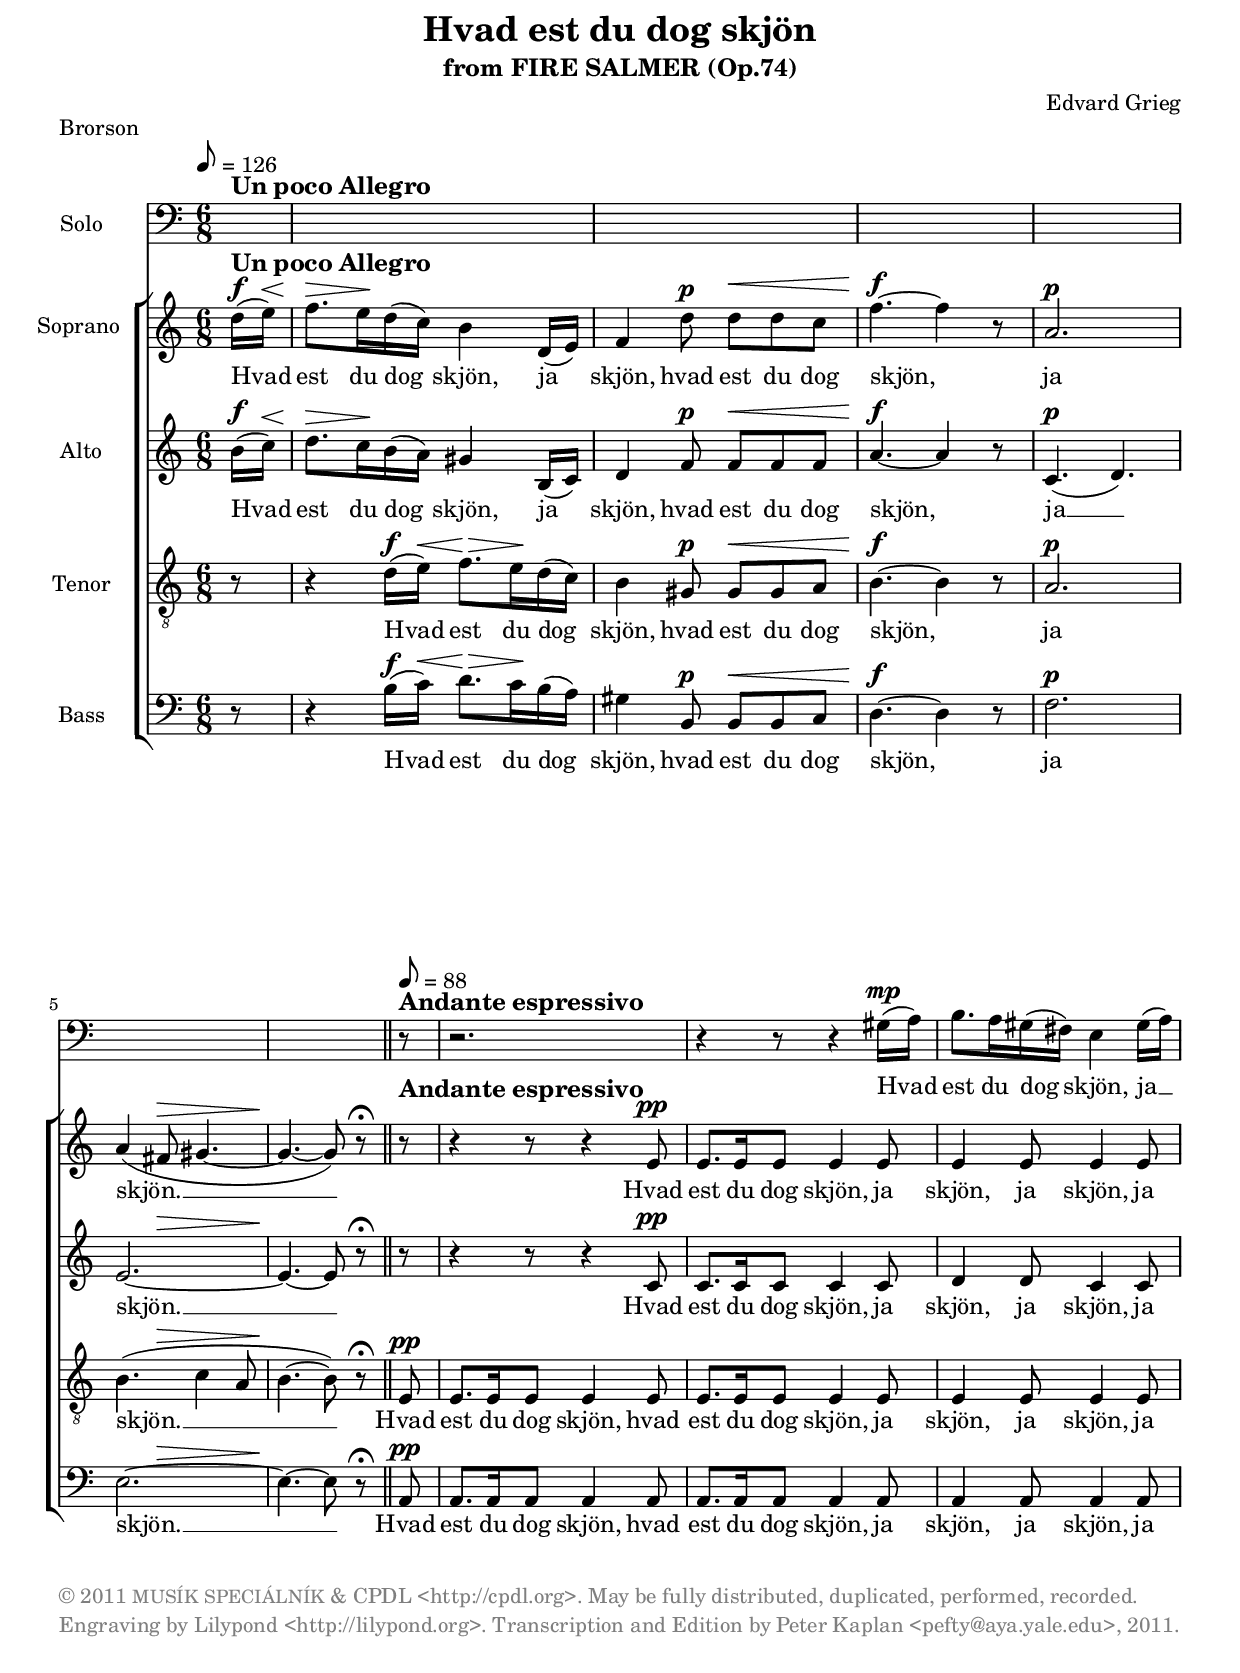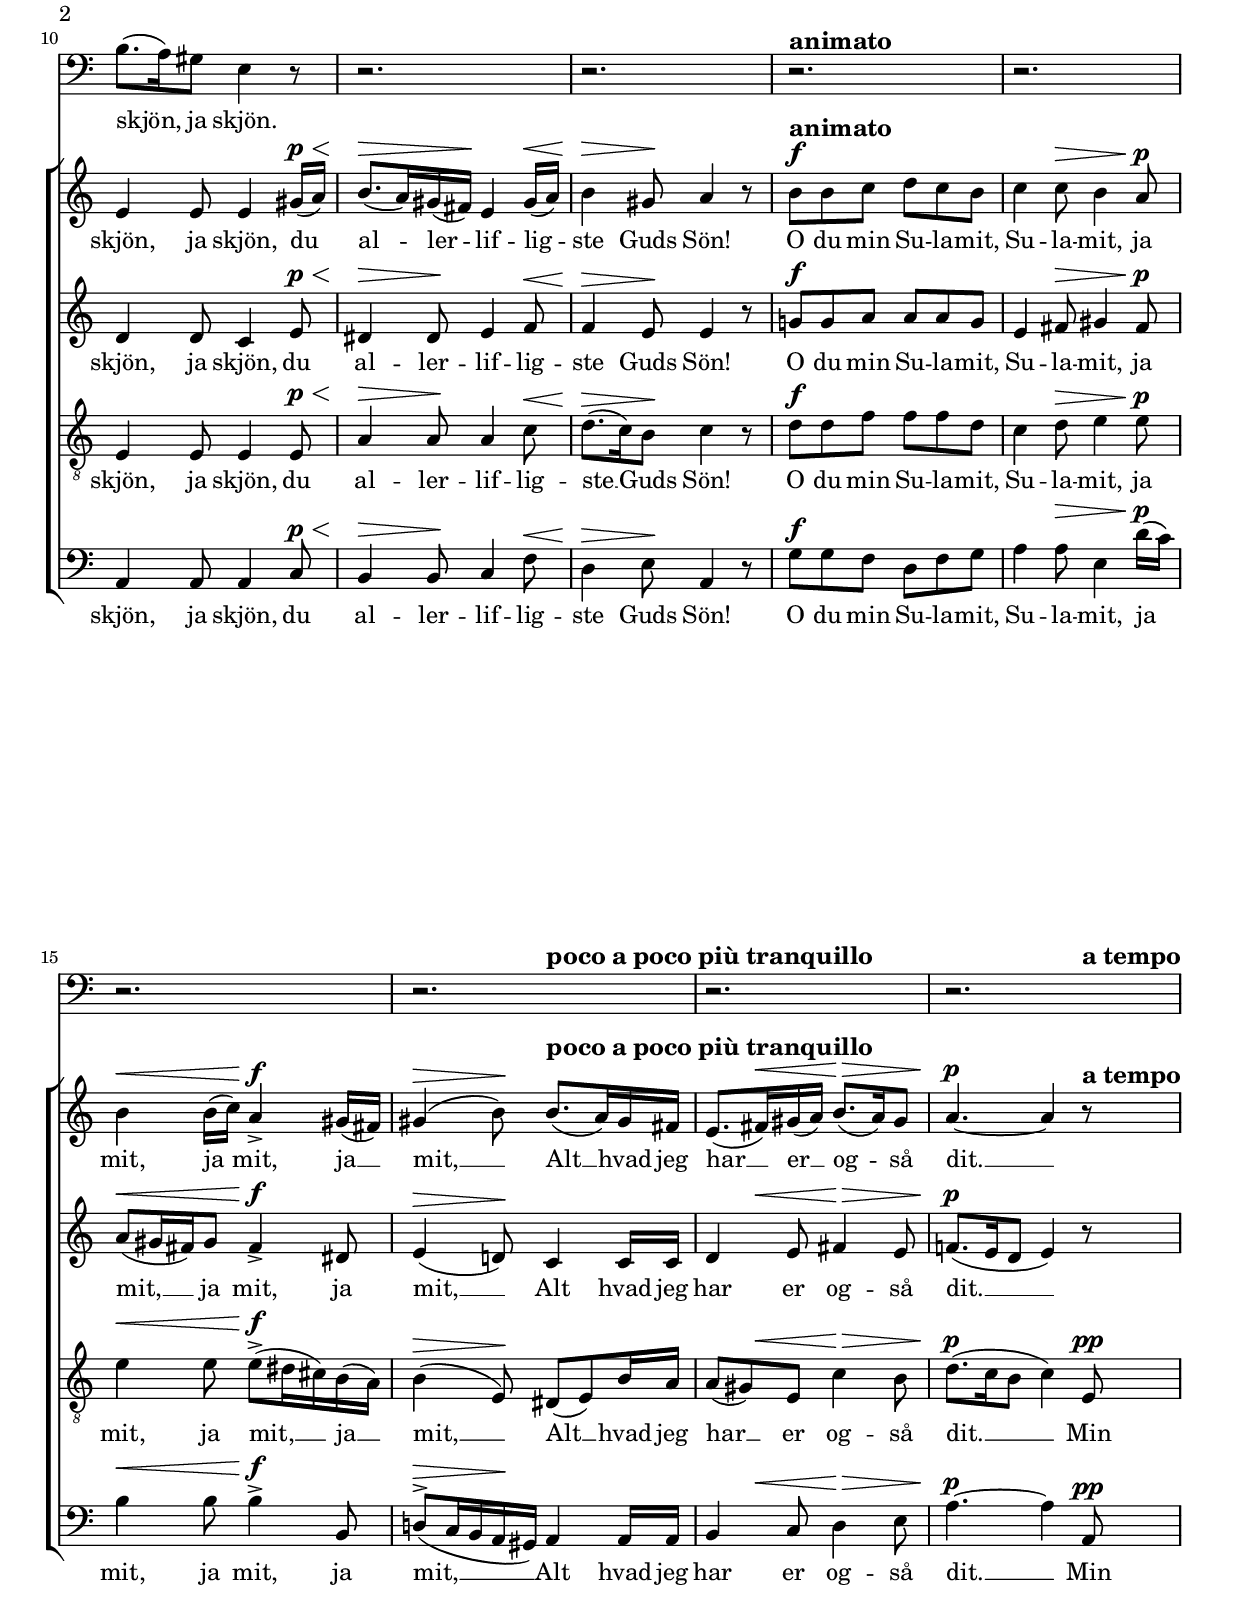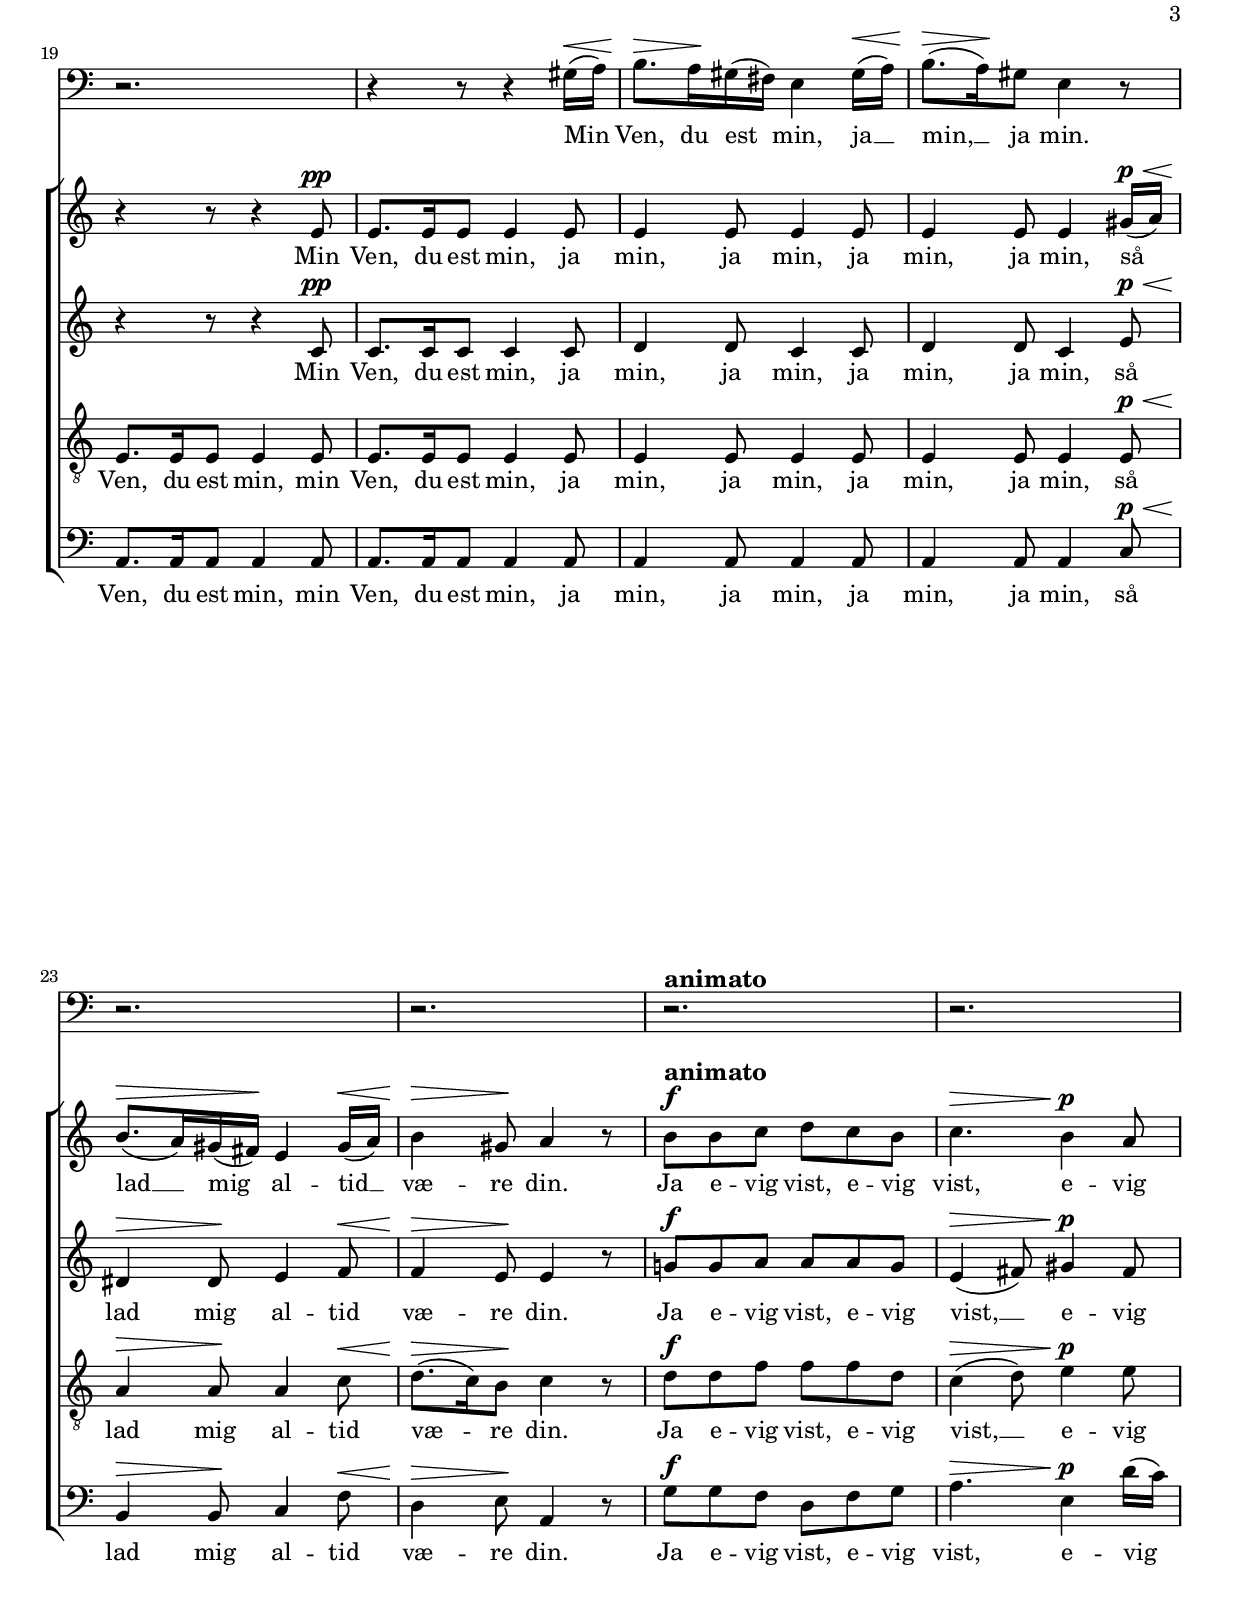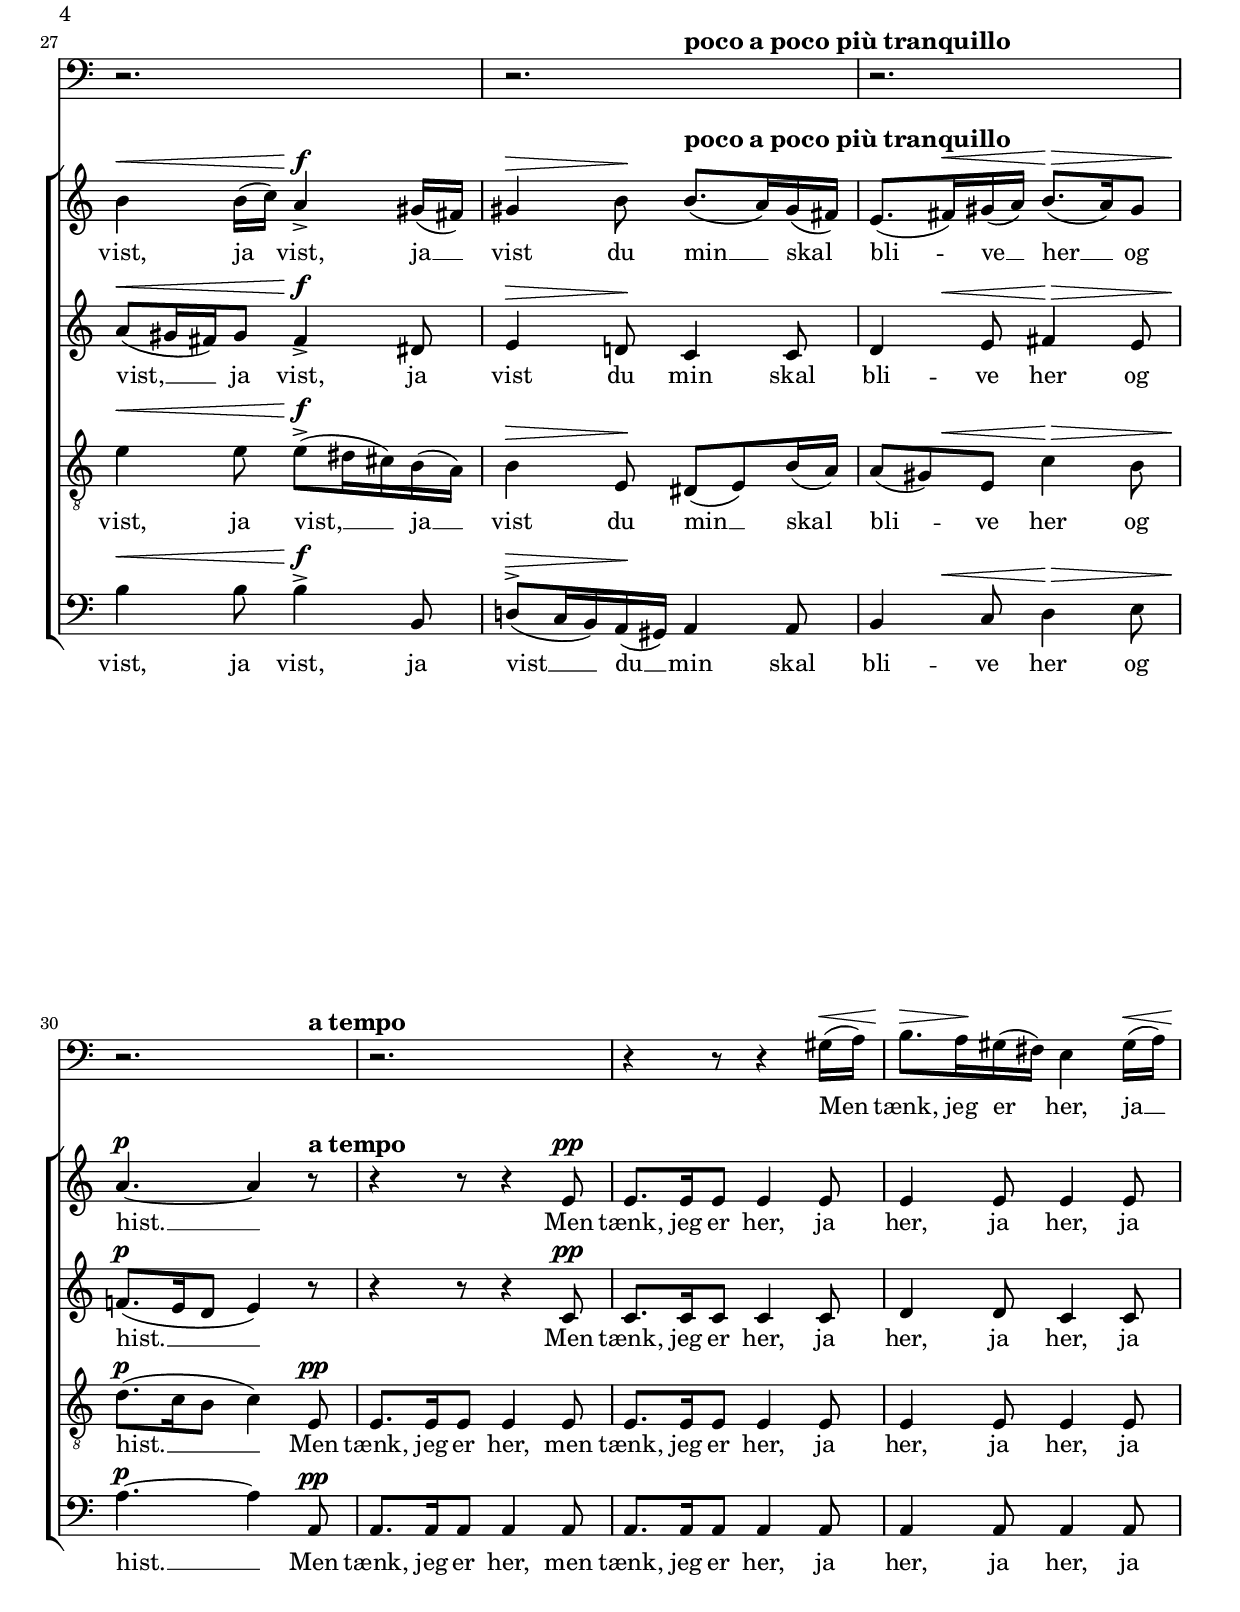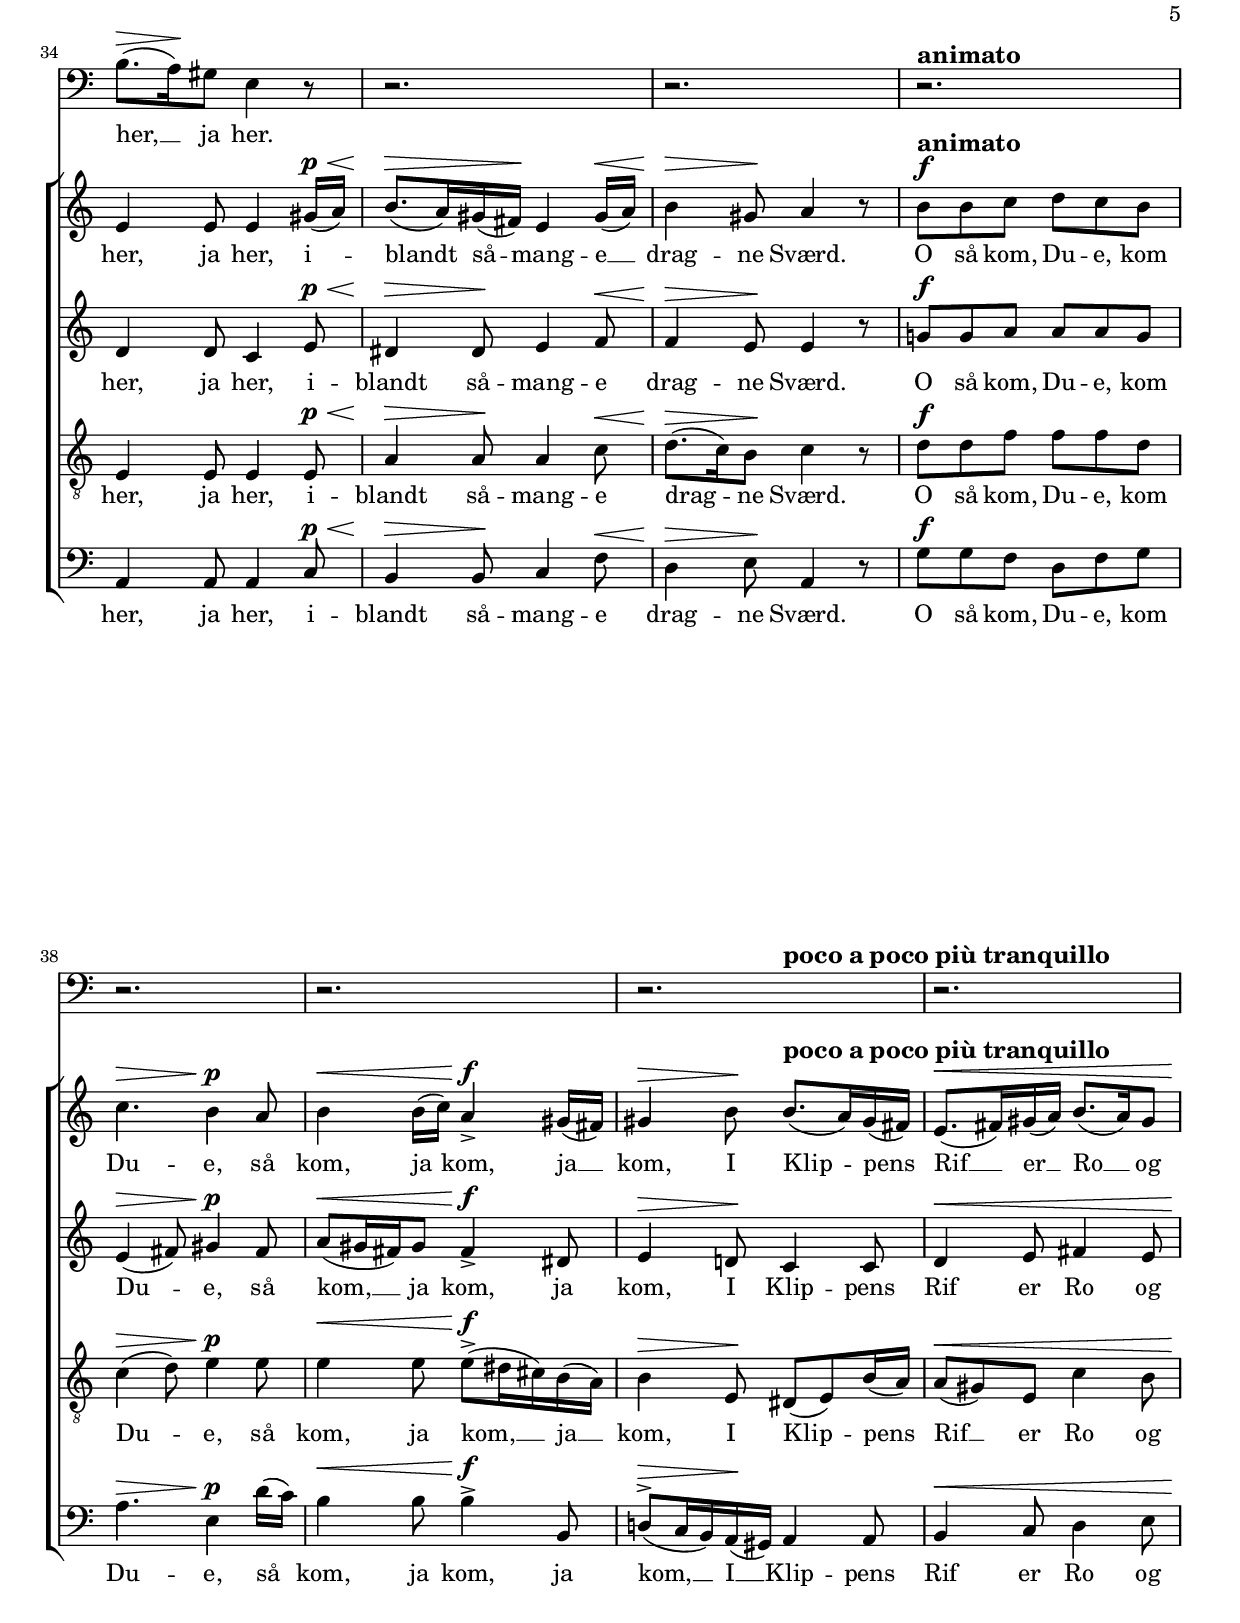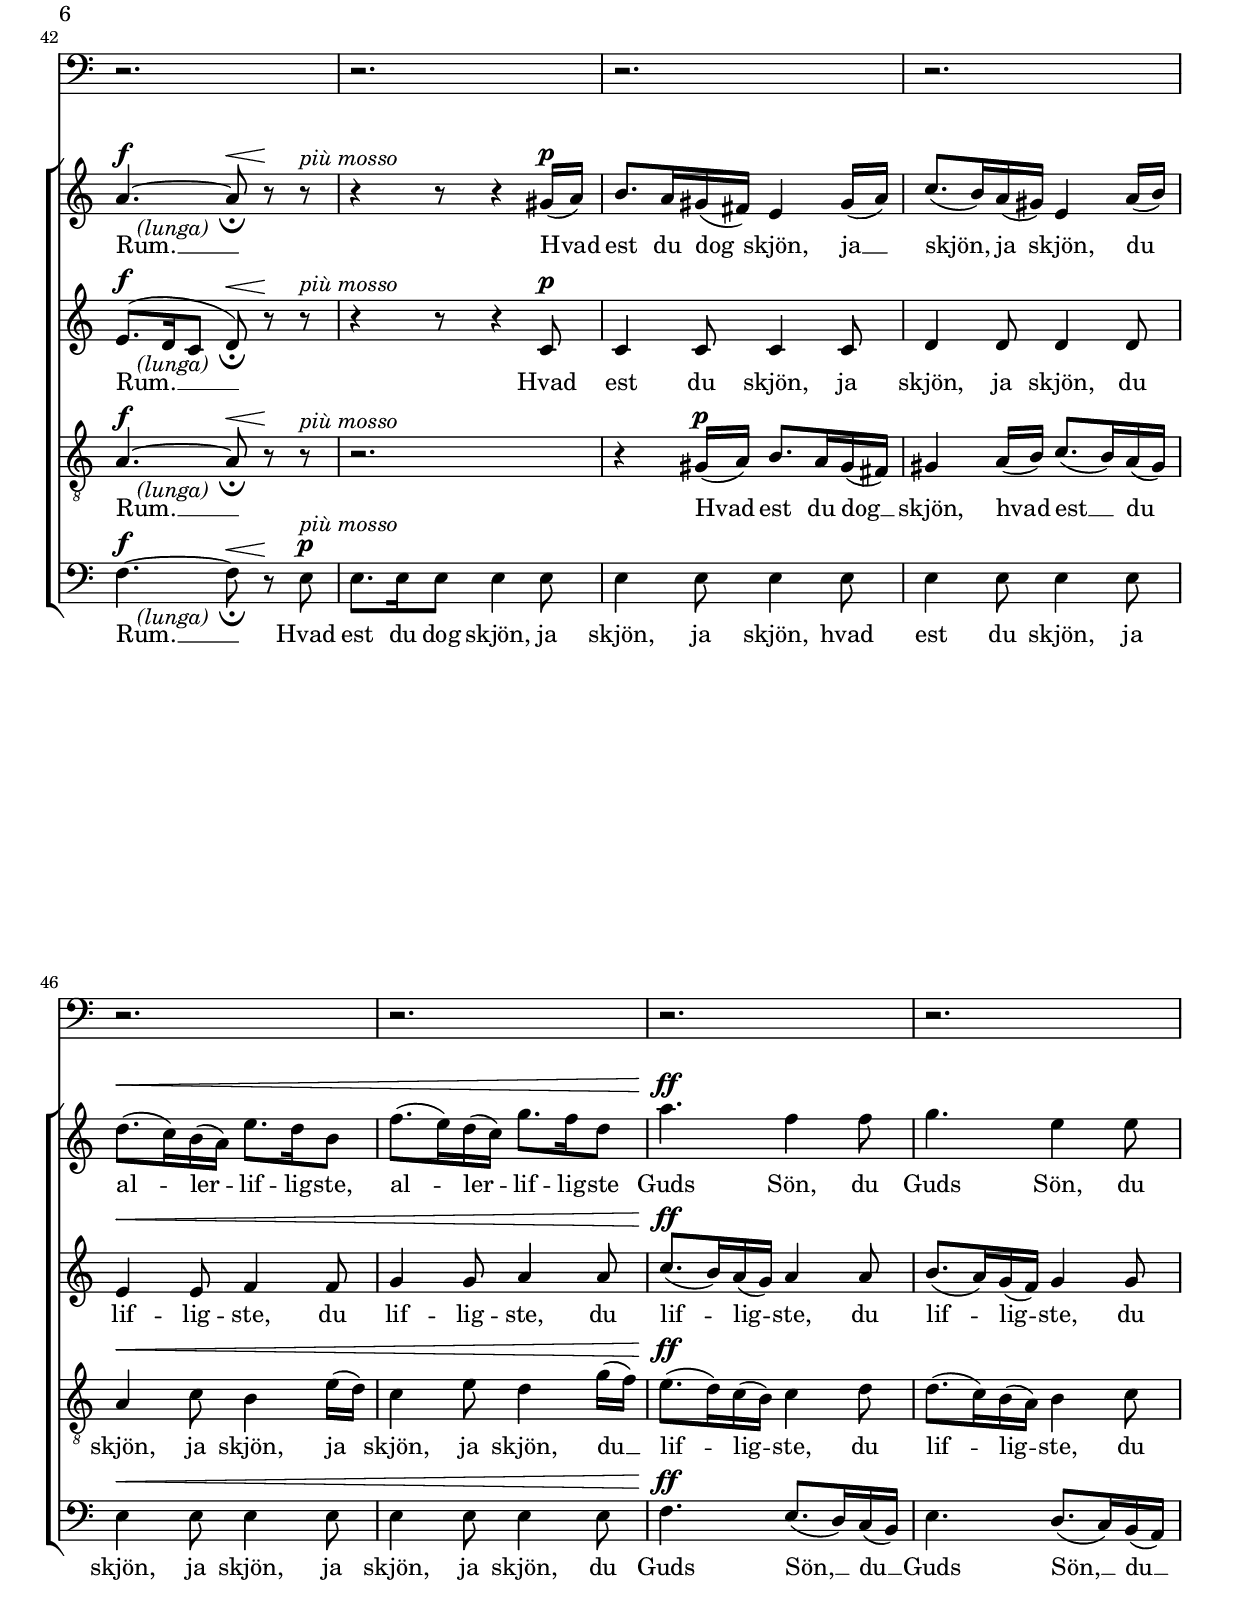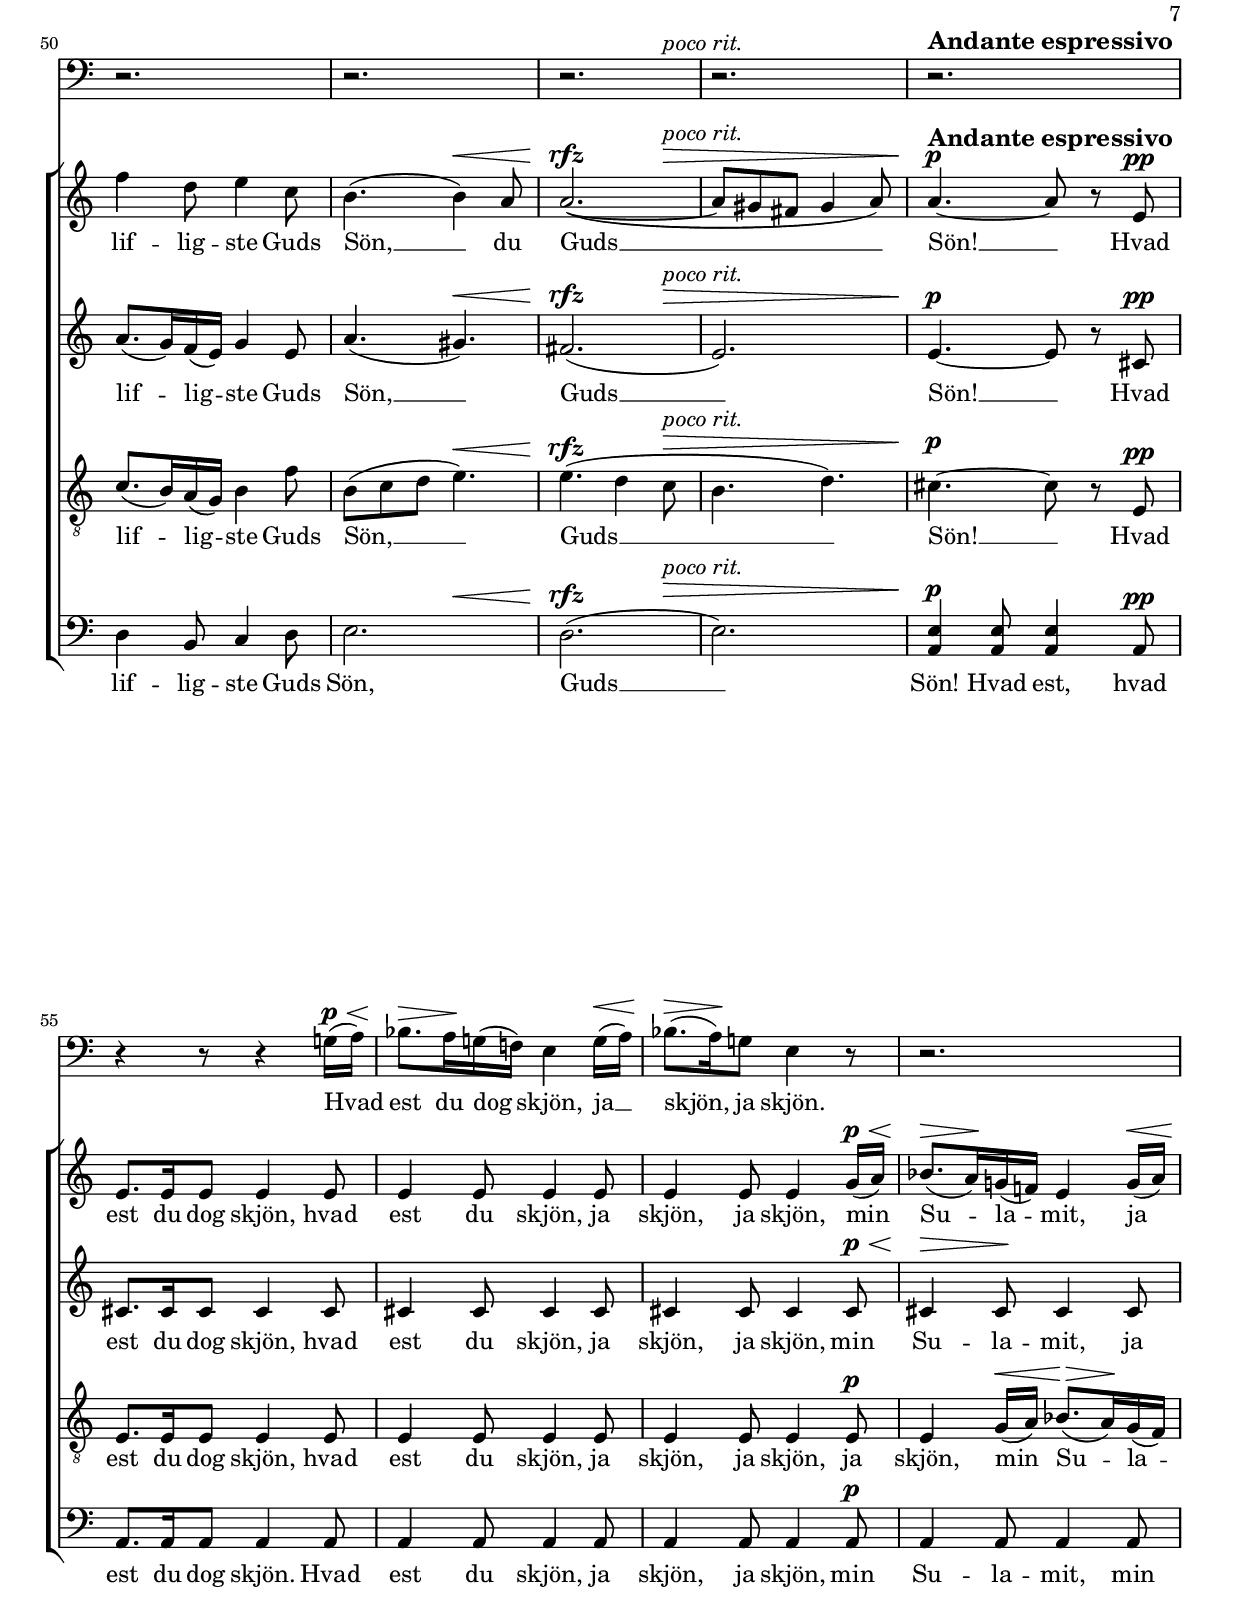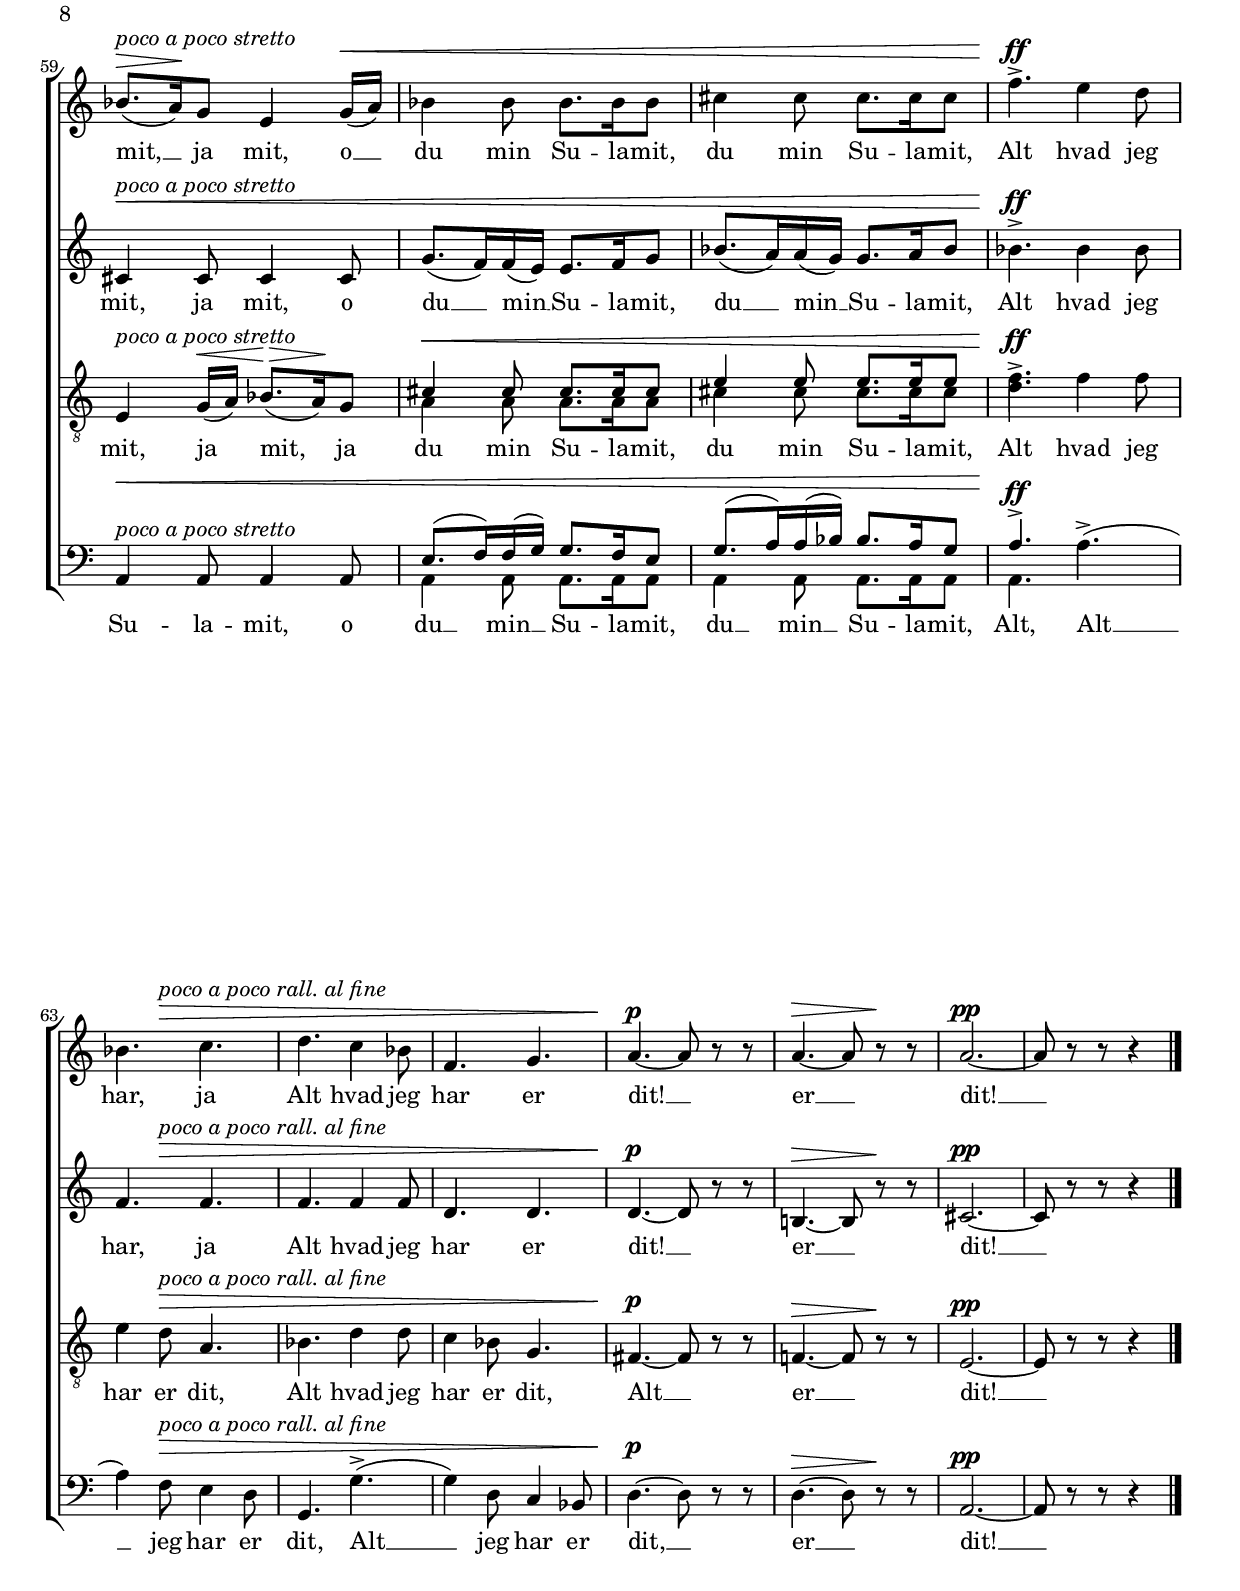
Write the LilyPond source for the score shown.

     \version "2.10.10"

  phrasingSlurDashed = {
    \override PhrasingSlur #'dash-period = #0.75
    \override PhrasingSlur #'dash-fraction = #0.4
  }

 


	
\paper {
 between-system-space = 4.0\cm
 between-system-padding = #11
 ragged-bottom=##f
% ragged-last-bottom=##f
  bottom-margin = 2.0\cm
  top-margin = 0.1\cm
  system-count = #16
  systemSeparatorMarkup = ""
  oddFooterMarkup = \markup \abs-fontsize #10 \with-color #grey {
		\on-the-fly #first-page { \column { 
              \line { }
              \line { }
	      \line {© 2011 \smaller MUSÍK \smaller SPECIÁLNÍK & CPDL <http://cpdl.org>. May be fully distributed, duplicated, performed, recorded.}
              \line {Engraving by Lilypond <http://lilypond.org>. Transcription and Edition by Peter Kaplan <pefty@aya.yale.edu>, 2011.}
                                               }
                                     }
				   }                             
}

Global = {
	\once \override Score.RehearsalMark #'minimum-Y-extent = #'( -2 . 0 )
	% prepare dynamic signs to take fewest space and move around easily:
	\override DynamicText #'Y-extent = #'( 0 . 0 )
}	

% set staff height to the exact amount in pt:
#(set-global-staff-size 19)

\header {
    title = "Hvad est du dog skjön"
    subtitle = "from FIRE SALMER (Op.74)"
    composer = "Edvard Grieg"
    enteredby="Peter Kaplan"
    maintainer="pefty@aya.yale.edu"
    piece="Brorson"
}

solomus = {   
\phrasingSlurDashed  
\tempo 8=126
\partial 8
s8^\markup {  \bold \large \line { Un poco Allegro } }
s2.
s2.
s2.
s2.
s2.
s4 s4 s8 
\tempo 8=88
         r^\markup {  \bold \large \line { Andante espressivo } }
r2.
r4 r8 r4 gis16^\mp( a)
b8. a16 gis16( fis) e4 gis16( a)
b8.( a16) gis8 e4 r8 
r2.
r2.
% animato
r2.^\markup {  \bold \large animato }
r2.
r2.
<<{r2.}{s4. s4.^\markup {  \bold \large \line { poco a poco più tranquillo } } }>>
r2.
<<{r2.}{s2 s8 s8^\markup {  \bold \large \line { a tempo } } }>>
 % verse 2 
 r2.
 r4 r8 r4 gis16^\<( a)
 b8.^\> a16\! gis16( fis) e4 gis16^\<( a)
 b8.^\>( a16\!) gis8 e4 r8 
 r2.
 r2.
 % animato
r2.^\markup {  \bold \large animato }
r2.
r2.
<<{r2.}{s4. s4.^\markup {  \bold \large \line { poco a poco più tranquillo } } }>>
r2.
<<{r2.}{s2 s8 s8^\markup {  \bold \large \line { a tempo } } }>>
 % verse 3
 r2.
 r4 r8 r4 gis16^\<( a)
 b8.^\> a16\! gis16( fis) e4 gis16^\<( a)
 b8.^\>( a16\!) gis8 e4 r8 
 r2.
 r2. 
 % animato
r2.^\markup {  \bold \large animato }
r2.
r2.
<<{r2.}{s4. s4.^\markup {  \bold \large \line { poco a poco più tranquillo } } }>>
r2.
r2.
 % coda
r2.
r2.
r2.
r2.
r2.
r2.
r2.
r2.
r2.
<<{r2.}{s2 s8 s^\markup { \italic \line { poco rit. } } }>> 
r2.
r2.^\markup {  \bold \large \line { Andante espressivo } }
 r4 r8 r4 g!16^\p^\<( a)
 bes8.^\> a16\! g!( f!) e4 g16^\<( a)
 bes8.^\>( a16\!) g!8 e4 r8
r2.
 %{
r2.
r2.
r2.
r2.
r2.
r2.
r2.
r2.
r2.
r2.
r4 r8 r4
%}
}




sopmus = {   
\phrasingSlurDashed      
\tempo 8=126
\partial 8
 d''16^\f^\markup {  \bold \large \line { Un poco Allegro } }( e''^\<)
 f''8.\decr e''16\! d''( c'') b'4 d'16( e')
 f'4 d''8^\p d''^\< d'' c'' f''4.^\f~f''4 r8
 a'2.^\p
 a'4( fis'8^\decr gis'4.~
 gis'4.\!~gis'8) r\fermata \bar "||" 
\tempo 8=88
                                     r^\markup {  \bold \large \line { Andante espressivo } }
 r4 r8 r4 e'8^\pp
 e'8. e'16 e'8 e'4 e'8
 e'4 e'8 e'4 e'8
 e'4 e'8 e'4 gis'16^\p^\<( a')
 b'8.^\decr( a'16) gis'( fis'\!) e'4 gis'16^\<( a')
 b'4^\decr gis'8\! a'4 r8
 % animato
 b'8^\f^\markup {  \bold \large animato } b' c'' d'' c'' b'
 c''4 c''8^\decr b'4 a'8^\p
 b'4^\< b'16( c'') a'4^\f_> gis'16( fis')
 gis'4^\decr( b'8\!) b'8.^\markup {  \bold \large \line { poco a poco più tranquillo } }( a'16) gis' fis'
 e'8.( fis'16^\<) gis'( a') b'8.^\decr( a'16) gis'8
 a'4.^\p~a'4 r8^\markup {  \bold \large \line { a tempo } }  
 % verse 2 
 r4 r8 r4 e'8^\pp
 e'8. e'16 e'8 e'4 e'8
 e'4 e'8 e'4 e'8
 e'4 e'8 e'4 gis'16^\p^\<( a')
 b'8.^\decr( a'16) gis'( fis'\!) e'4 gis'16^\<( a')
 b'4^\decr gis'8\! a'4 r8
 % animato
 b'8^\f^\markup {  \bold \large animato } b' c'' d'' c'' b'
 c''4.^\decr b'4 ^\p a'8
 b'4^\< b'16( c'') a'4^\f_> gis'16( fis')
 gis'4^\decr b'8\! b'8.^\markup {  \bold \large \line { poco a poco più tranquillo } }( a'16) gis'( fis')
 e'8.( fis'16^\<) gis'( a') b'8.^\decr( a'16) gis'8
 a'4.^\p~a'4 r8^\markup {  \bold \large \line { a tempo } } 
 % verse 3
 r4 r8 r4 e'8^\pp
 e'8. e'16 e'8 e'4 e'8
 e'4 e'8 e'4 e'8
 e'4 e'8 e'4 gis'16^\p^\<( a')
 b'8.^\decr( a'16) gis'( fis'\!) e'4 gis'16^\<( a')
 b'4^\decr gis'8\! a'4 r8
 % animato
 b'8^\f^\markup {  \bold \large animato } b' c'' d'' c'' b'
 c''4.^\decr b'4 ^\p a'8
 b'4^\< b'16( c'') a'4^\f_> gis'16( fis')
 gis'4^\decr b'8\! b'8.^\markup {  \bold \large \line { poco a poco più tranquillo } }( a'16) gis'( fis')
 e'8.^\<( fis'16) gis'( a') b'8.( a'16) gis'8
 a'4.^\f^~a'8^\<_\markup{ \hspace#-9 \italic (lunga)}_\fermata r\! r^\markup { \italic \line { più mosso } } 
 
 
 % coda
 r4 r8 r4 gis'16^\p( a')
 b'8. a'16 gis'16( fis') e'4 gis'16( a')
 c''8.( b'16) a'16( gis') e'4 a'16( b')
 d''8.^\<( c''16) b'16( a') e''8. d''16 b'8
 f''8.( e''16) d''16( c'') g''8. f''16 d''8
 a''4.^\ff f''4 f''8
 g''4. e''4 e''8
 f''4 d''8 e''4 c''8
 b'4.( b'4^\<) a'8
 <<{s2 s8 s^\decr^\markup { \italic \line { poco rit. } } s2. } {a'2.^\rfz(~ 
     a'8 gis' fis' gis'4 a'8)}>>
 a'4.^\p^\markup {  \bold \large \line { Andante espressivo } }~a'8 r  e'^\pp
 e'8. e'16 e'8 e'4 e'8
 e'4 e'8 e'4 e'8
 e'4 e'8 e'4 g'16^\p^\<( a')
 bes'8.^\>( a'16\!) g'!( f'!) e'4 g'16^\<( a')
 bes'8.^\markup {  \italic \line { poco a poco stretto } }^\>( a'16\!) g'8 e'4 g'16^\<( a')
 bes'4 bes'8 bes'8. bes'16 bes'8
 cis''4 cis''8 cis''8. cis''16 cis''8
 f''4.^\ff^> e''4 d''8
 <<{bes'4.}{s4 s8^\>^\markup {  \italic \line { poco a poco rall. al fine } }}>> c''4.
 d''4. c''4 bes'8 
 f'4. g'
 a'4.^\p~a'8 r r 
 a'4.^\>~a'8 r\! r
 a'2.^\pp~
 a'8 r r r4
 \bar "|."
}

altmus = {   
\phrasingSlurDashed      
\partial 8
 b'16^\f( c''^\<)
 d''8.\decr c''16\! b'( a') gis'4 b16( c')
 d'4 f'8^\p f'^\< f' f' a'4.^\f~a'4 r8
 c'4.^\p( d')
 <<{e'2.~}{s4 s2^\decr}>>
 e'4.\!~e'8) r\fermata \bar "||" r
 r4 r8 r4 c'8^\pp
 c'8. c'16 c'8 c'4 c'8
 d'4 d'8 c'4 c'8
 d'4 d'8 c'4 e'8^\p^\<
 dis'4^\decr dis'8\! e'4 f'8^\<
 f'4^\decr e'8\! e'4 r8
 % animato
 g'!8^\f g' a' a' a' g'
 e'4 fis'8^\decr gis'4 fis'8^\p
 a'8^\<(gis'16 fis') gis'8 fis'4^\f_> dis'8
 e'4^\decr( d'!8\!) c'4 c'16 c'
 <<{d'4}{s8. s16^\<}>> e'8 fis'4^\decr e'8
 f'!8.^\p( e'16 d'8 e'4) r8 
 % verse 2
  r4 r8 r4 c'8^\pp
 c'8. c'16 c'8 c'4 c'8
 d'4 d'8 c'4 c'8
 d'4 d'8 c'4 e'8^\p^\<
 dis'4^\decr dis'8\! e'4 f'8^\<
 f'4^\decr e'8\! e'4 r8
 % animato
 g'!8^\f g' a' a' a' g'
 e'4^\decr( fis'8) gis'4^\p fis'8
 a'8^\<(gis'16 fis') gis'8 fis'4^\f_> dis'8
 e'4^\decr d'!8\! c'4 c'8
 <<{d'4}{s8. s16^\<}>> e'8 fis'4^\decr e'8
 f'!8.^\p( e'16 d'8 e'4) r8 
 % verse 3
  r4 r8 r4 c'8^\pp
 c'8. c'16 c'8 c'4 c'8
 d'4 d'8 c'4 c'8
 d'4 d'8 c'4 e'8^\p^\<
 dis'4^\decr dis'8\! e'4 f'8^\<
 f'4^\decr e'8\! e'4 r8
 % animato
 g'!8^\f g' a' a' a' g'
 e'4^\decr( fis'8) gis'4^\p fis'8
 a'8^\<(gis'16 fis') gis'8 fis'4^\f_> dis'8
 e'4^\decr d'!8\! c'4 c'8
 d'4^\< e'8 fis'4 e'8
 e'8.^\f^( d'16 c'8 d'8^\<_\markup{ \hspace#-9 \italic (lunga)}_\fermata) r\! r^\markup { \italic \line { più mosso } } 
 % coda
 r4 r8 r4 c'8^\p
 c'4 c'8 c'4 c'8
 d'4 d'8 d'4 d'8
 e'4^\< e'8 f'4 f'8
 g'4 g'8 a'4 a'8
 c''8.^\ff( b'16) a'( g') a'4 a'8
 b'8.( a'16) g'( f') g'4 g'8
 a'8.( g'16) f'( e') g'4 e'8
 a'4.( gis'^\<)
 <<{s2 s8 s^\decr^\markup { \italic \line { poco rit. } } }{fis'2.^\rfz( 
     e'2.)}>>
 e'4.^\p~e'8 r  cis'8^\pp
 cis'8. cis'16 cis'8 cis'4 cis'8
 cis'4 cis'8 cis'4 cis'8
 cis'4 cis'8 cis'4 cis'8^\p^\<
 cis'4^\> cis'8\! cis'4 cis'8
 cis'4^\markup {  \italic \line { poco a poco stretto } }^\< cis'8 cis'4 cis'8
 g'8.( f'16) f'( e') e'8. f'16 g'8
 bes'8.( a'16) a'( g') g'8. a'16 bes'8
 bes'4.^\ff^> bes'4 bes'8
 <<{f'4.}{s4 s8^\>^\markup {  \italic \line { poco a poco rall. al fine } }}>> f'4.
 f'4. f'4 f'8
 d'4. d'
 d'4.^\p~d'8 r r 
 b!4.^\>~b8 r\! r
 cis'2.^\pp~
 cis'8 r r r4
 \bar "|."

}


tenmus = 
{

\partial 8
 r8
 r4 d'16^\f( e'^\<)  f'8.^\decr e'16\! d'( c') 
 b4 gis8^\p gis^\< gis a b4.^\f~b4 r8
 a2.^\p
 <<{b4.^(}{s4 s8^\decr}>> c'4 a8
 b4.\!~b8) r\fermata \bar "||" e8^\pp
 e8. e16 e8 e4 e8
 e8. e16 e8 e4 e8
 e4 e8 e4 e8
 e4 e8 e4 e8^\p^\<
 a4^\decr a8\! a4 c'8^\<
 d'8.^\decr( c'16) b8\! c'4 r8
% animato
 d'8^\f d' f' f' f' d'
 c'4 d'8^\decr e'4 e'8^\p
 e'4^\< e'8 e'8^\f^>(dis'16 cis') b( a)
 b4^\decr( e8\!) dis( e) b16 a
 <<{a8( gis)}{s8. s16^\<}>> e8 c'4^\decr b8
 d'8.^\p( c'16 b8 c'4) e8^\pp 
 % verse 2
 e8. e16 e8 e4 e8
 e8. e16 e8 e4 e8
 e4 e8 e4 e8
 e4 e8 e4 e8^\p^\<
 a4^\decr a8\! a4 c'8^\<
 d'8.^\decr( c'16) b8\! c'4 r8
% animato
 d'8^\f d' f' f' f' d'
 c'4^\decr( d'8) e'4^\p e'8
 e'4^\< e'8 e'8^\f^>(dis'16 cis') b( a)
 b4^\decr e8\! dis( e) b16( a)
 <<{a8( gis)}{s8. s16^\<}>> e8 c'4^\decr b8
 d'8.^\p( c'16 b8 c'4) e8^\pp 
 % verse 3
 e8. e16 e8 e4 e8
 e8. e16 e8 e4 e8
 e4 e8 e4 e8
 e4 e8 e4 e8^\p^\<
 a4^\decr a8\! a4 c'8^\<
 d'8.^\decr( c'16) b8\! c'4 r8
% animato
 d'8^\f d' f' f' f' d'
 c'4^\decr( d'8) e'4^\p e'8
 e'4^\< e'8 e'8^\f^>(dis'16 cis') b( a)
 b4^\decr e8\! dis( e) b16( a)
 <<{a8^\<( gis)}{s8. s16}>> e8 c'4 b8
 a4.^\f^~a8^\<_\markup{ \hspace#-9 \italic (lunga)}_\fermata r\! r^\markup { \italic \line { più mosso } } 
 r2.
 r4 gis16^\p( a) b8. a16 gis( fis)
 gis4 a16( b) c'8.( b16) a( gis)
 a4^\< c'8 b4 e'16( d')
 c'4 e'8 d'4 g'16( f')
 e'8.^\ff( d'16) c'( b) c'4 d'8
 d'8.( c'16) b( a) b4 c'8
 c'8.( b16) a( g) b4 f'8
 b8( c' d' e'4.^\<)
 e'4.^\rfz( d'4 c'8^\decr^\markup { \italic \line { poco rit. } } 
 b4. d')
 cis'4.^\p~cis'8 r  e8^\pp
 e8. e16 e8 e4 e8
 e4 e8 e4 e8
 e4 e8 e4 e8^\p
 e4 g16^\<( a) bes8.^\>( a16\!) g( f)
 e4^\markup {  \italic \line { poco a poco stretto } } g16^\<( a) bes8.^\>( a16\!) g8
<< 
\new Voice = "tup" 
 { 
\voiceOne
\stemDown
a4 a8 a8. a16 a8
cis'4 cis'8 cis'8. cis'16 cis'8
d'4.
      }
 { 
\voiceTwo
\stemUp
cis'4^\< cis'8 cis'8. cis'16 cis'8
e'4 e'8 e'8. e'16 e'8
\stemNeutral 
f'4.^\ff^>
} >>
\oneVoice 
\stemNeutral 
 
                       f'4 f'8
 e'4 d'8^\>^\markup {  \italic \line { poco a poco rall. al fine } } a4.
 bes4. d'4 d'8
 c'4 bes8 g4.
 fis4.^\p~fis8 r r 
 f!4.^\decr~f8 r\! r
 e2.^\pp~
 e8 r r r4
 \bar "|."

}

basmus = {
\partial 8
 r8
 r4 b16^\f( c'^\<)  d'8.^\decr c'16\! b( a) 
 gis4 b,8^\p b,^\< b, c 
 d4.^\f~d4 r8
 f2.^\p
 <<{e2.^~}{s4 s2^\decr}>>
 e4.\!~e8) r\fermata \bar "||" a,8^\pp
 a,8. a,16 a,8 a,4 a,8
 a,8. a,16 a,8 a,4 a,8
 a,4 a,8 a,4 a,8
 a,4 a,8 a,4 c8^\p^\<
 b,4^\decr b,8\! c4 f8^\<
 d4^\decr e8\! a,4 r8
 % animato
 g8^\f g f d f g
 a4 a8^\decr e4 d'16^\p( c')
 b4^\< b8 b4^\f^> b,8
 d!8^>^\decr( c16 b, a,\! gis,) a,4 a,16 a,
 <<{b,4 c8}{s8. s16^\<}>> d4^\decr e8
 a4.^\p~a4) a,8^\pp 
 % verse 2
 a,8. a,16 a,8 a,4 a,8
 a,8. a,16 a,8 a,4 a,8
 a,4 a,8 a,4 a,8
 a,4 a,8 a,4 c8^\p^\<
 b,4^\decr b,8\! c4 f8^\<
 d4^\decr e8\! a,4 r8
 % animato
 g8^\f g f d f g
 a4.^\decr e4^\p d'16( c')
 b4^\< b8 b4^\f^> b,8
 d!8^>^\decr( c16 b,) a,\!( gis,) a,4 a,8
 <<{b,4 c8}{s8. s16^\<}>> d4^\decr e8
 a4.^\p~a4) a,8^\pp 
 % verse 3
 a,8. a,16 a,8 a,4 a,8
 a,8. a,16 a,8 a,4 a,8
 a,4 a,8 a,4 a,8
 a,4 a,8 a,4 c8^\p^\<
 b,4^\decr b,8\! c4 f8^\<
 d4^\decr e8\! a,4 r8
 % animato
 g8^\f g f d f g
 a4.^\decr e4^\p d'16( c')
 b4^\< b8 b4^\f^> b,8
 d!8^>^\decr( c16 b,) a,\!( gis,) a,4 a,8
 b,4^\< c8 d4 e8
 f4.^\f~f8^\<_\markup{ \hspace#-9 \italic (lunga)}_\fermata r\! e^\p^\markup { \italic \line { più mosso } } 
 e8. e16 e8 e4 e8
 e4 e8 e4 e8
 e4 e8 e4 e8
 e4^\< e8 e4 e8
 e4 e8 e4 e8
 f4.^\ff e8.( d16) c( b,)
 e4. d8.( c16) b,( a,)
 d4 b,8 c4 d8 
 <<{e2.}{s4. s4.^\<}>>
 <<{s2 s8 s^\decr^\markup { \italic \line { poco rit. } } }{d2.^\rfz(
     e2.)}>>
 <<{a,4 a,8 a,4}{e4^\p e8 e4}>> a,8^\pp
 a,8. a,16 a,8 a,4 a,8
 a,4 a,8 a,4 a,8
 a,4 a,8 a,4 a,8^\p
 a,4 a,8 a,4 a,8
 a,4^\markup {  \italic \line { poco a poco stretto } }^\< a,8 a,4 a,8
 <<
\stemUp
\new Voice = "sup" 
 { 
\voiceOne
\stemUp
e8.( f16) f( g) g8. f16 e8
g8.( a16) a( bes) bes8. a16 g8
a4.^\ff^>       }
\stemDown
 { 
\voiceTwo
\stemDown 
a,4 a,8 a,8. a,16 a,8
a,4 a,8 a,8. a,16 a,8
a,4.\!         } >>
\oneVoice 
\stemNeutral 
              a4.^>(
 a4) f8^\decr^\markup {  \italic \line { poco a poco rall. al fine } } e4 d8
 g,4. g^>(
 g4) d8 c4 bes,8
 d4.^\p~d8 r r
 d4.^\decr~d8 r\! r
 a,2.^\pp~
 a,8 r r r4
 \bar "|." 
 \pageBreak
}



     \score { 
         <<
	   
	         \new Staff = solobar <<
               {  
         \clef bass 
        \key c \major 
        \set Staff.midiInstrument = "synth voice"
        \set Staff.vocalName = "Solo  "
        \new Voice = "sol" { << \solomus >> }

}

>>


\new Lyrics \with { \override VerticalAxisGroup #'minimum-Y-extent = #'(-5 . 0)}
\lyricsto "sol"
        { 
 Hvad 
 est du dog skjön, ja __ 
 skjön,  ja  skjön.
 
    Min 
 Ven, du est min, ja __
 min, __ ja min.
 
   Men
 tænk, jeg er her, ja __
 her, __ ja her.
 
 Hvad 
 est du dog skjön, ja __ 
 skjön, ja skjön.
 
}
	   
	   
        \new ChoirStaff 
         <<
        \new Staff = soprano <<
               {  
        \clef treble
        \key c \major 
        \set Staff.midiInstrument = "synth voice"
	\set Staff.vocalName = "Soprano  "
         \time 6/8 
        \new Voice = "sop" { << \sopmus >> }
}

>>


\new Lyrics \with { \override VerticalAxisGroup #'minimum-Y-extent = #'(-5 . 0)}
\lyricsto "sop"
        {
 Hvad 
 est du dog skjön, ja 
 skjön, hvad est du dog 
 skjön,
 ja
 skjön. __
   Hvad 
 est du dog skjön, ja 
 skjön, ja skjön, ja 
 skjön, ja skjön, du
 al -- ler -- lif -- lig -- 
 ste Guds Sön!
 
 O du min Su -- la -- mit, 
 Su -- la -- mit, ja
 mit, ja mit, ja __ 
 mit, __ Alt __ hvad jeg
 har __ er __ og -- så
 dit. __

   Min 
 Ven, du est min, ja
 min, ja min, ja
 min, ja min, så
 lad __ mig al -- tid __
 væ -- re din.
 Ja e -- vig vist, e -- vig
 vist, e -- vig
 vist, ja vist, ja __
 vist du min __ skal 
 bli -- ve __ her __ og
 hist. __
 
   Men
 tænk, jeg er her, ja
 her, ja her, ja
 her, ja her, i --
 blandt så -- mang -- e __
 drag -- ne Sværd.
 O så kom, Du -- e, kom
 Du -- e, så 
 kom, ja kom, ja __
 kom, I Klip -- pens 
 Rif __ er __ Ro __ og 
 Rum. __

   Hvad 
 est du dog skjön, ja __
 skjön, ja skjön, du
 al -- ler -- lif -- lig -- ste,
 al -- ler -- lif -- lig -- ste
 Guds Sön, du
 Guds Sön, du
 lif -- lig -- ste Guds 
 Sön, __ du
 Guds
 __
 Sön! __   Hvad 
 est du dog skjön, hvad
 est du skjön, ja
 skjön, ja skjön, min 
 Su -- la -- mit, ja
 mit, __ ja mit, o __
 du min Su -- la -- mit, 
 du min Su -- la -- mit, 
 Alt hvad jeg
 har, ja
 Alt hvad jeg
 har er
 dit! __
 er __
 dit! __
 
}
        \new Staff = alto <<
               {  
         \clef treble
        \key c \major 
        \set Staff.midiInstrument = "synth voice"
        \set Staff.vocalName = "Alto  "
        \new Voice = "alt" { << \altmus >> }

}

>>


\new Lyrics \with { \override VerticalAxisGroup #'minimum-Y-extent = #'(-5 . 0)}
\lyricsto "alt"
        { 
 Hvad 
 est du dog skjön, ja 
 skjön, hvad est du dog 
 skjön,
 ja __
 skjön. __
   Hvad 
 est du dog skjön, ja 
 skjön, ja skjön, ja 
 skjön, ja skjön, du
 al -- ler -- lif -- lig -- 
 ste Guds Sön!
 
  O du min Su -- la -- mit, 
 Su -- la -- mit, ja
 mit, __ ja mit, ja 
 mit, __ Alt hvad jeg
 har er og -- så
 dit. __
 
    Min 
 Ven, du est min, ja
 min, ja min, ja
 min, ja min, så 
 lad mig al -- tid
 væ -- re din.
 Ja e -- vig vist, e -- vig
 vist, __ e -- vig
 vist, __ ja vist, ja
 vist du min skal 
 bli -- ve her og
 hist. __
 
   Men
 tænk, jeg er her, ja
 her, ja her, ja
 her, ja her, i --
 blandt så -- mang -- e
 drag -- ne Sværd.
 O så kom, Du -- e, kom
 Du -- e, så 
 kom, __ ja kom, ja
 kom, I Klip -- pens 
 Rif er Ro og 
 Rum. __

   Hvad 
 est du skjön, ja 
 skjön, ja skjön, du
 lif -- lig -- ste, du
 lif -- lig -- ste, du
 lif -- lig -- ste, du
 lif -- lig -- ste, du
 lif -- lig -- ste Guds
 Sön, __
 Guds
 __
 Sön! __   Hvad 
 est du dog skjön, hvad
 est du skjön, ja
 skjön, ja skjön, min 
 Su -- la -- mit, ja
 mit, ja mit, o
 du __ min __ Su -- la -- mit, 
 du __ min __ Su -- la -- mit, 
 Alt hvad jeg
 har, ja
 Alt hvad jeg
 har er
 dit! __
 er __
 dit! __
}

        \new Staff = Tenor <<
               {  
        \clef "G_8"
        \key c \major  
        \set Staff.midiInstrument = "synth voice"
        \set Staff.vocalName = "Tenor  "
        \new Voice = "ten" { << \tenmus >> }

}

>>


\new Lyrics \with { \override VerticalAxisGroup #'minimum-Y-extent = #'(-5 . 0)}
\lyricsto "ten"
        { 
  Hvad est du dog 
  skjön, hvad est du dog 
 skjön,
 ja
 skjön. __
   Hvad 
 est du dog skjön, hvad
 est du dog skjön, ja 
 skjön, ja skjön, ja 
 skjön, ja skjön, du
 al -- ler -- lif -- lig -- 
 ste __ Guds Sön!
 
   O du min Su -- la -- mit, 
 Su -- la -- mit, ja
 mit, ja mit, __ ja __
 mit, __ Alt __ hvad jeg
 har __ er og -- så
 dit. __ Min 
 Ven, du est min, min
 Ven, du est min, ja
 min, ja min, ja
 min, ja min, så
 lad mig al -- tid
 væ -- re din.
 Ja e -- vig vist, e -- vig
 vist, __ e -- vig
 vist, ja vist, __ ja __
 vist du min __ skal 
 bli -- ve her og
 hist. __   Men
 tænk, jeg er her, men
 tænk, jeg er her, ja
 her, ja her, ja
 her, ja her, i --
 blandt så -- mang -- e
 drag -- ne Sværd.
 O så kom, Du -- e, kom
 Du -- e, så 
 kom, ja kom, __ ja __
 kom, I Klip -- pens 
 Rif __ er Ro og 
 Rum. __ 
     Hvad est du dog __ 
 skjön, hvad est __ du 
 skjön, ja  skjön, ja
 skjön, ja  skjön, du __
 lif -- lig -- ste, du
 lif -- lig -- ste, du
 lif -- lig -- ste Guds
 Sön, __
 Guds
 __
 Sön! __ Hvad 
 est du dog skjön, hvad
 est du skjön, ja 
 skjön, ja skjön, ja
 skjön, min Su -- la -- 
 mit, ja  mit, ja
 du min  Su -- la -- mit, 
 du min  Su -- la -- mit, 
 Alt hvad jeg 
 har er dit, 
 Alt hvad jeg 
 har er dit, 
 Alt  __
 er __
 dit! __
}

        \new Staff = bas <<
               {  <<
        \clef bass
        \key c \major 
        \set Staff.midiInstrument = "synth voice"
        \set Staff.vocalName = "Bass  "
        \new Voice = "bassus" { << \basmus >> }

>>
}
>>



\new Lyrics 
\lyricsto "bassus"
        { 
  Hvad est du dog 
  skjön, hvad est du dog 
 skjön,
 ja
 skjön. __
   Hvad 
 est du dog skjön, hvad
 est du dog skjön, ja 
 skjön, ja skjön, ja 
 skjön, ja skjön, du
 al -- ler -- lif -- lig -- 
 ste Guds Sön!

  O du min Su -- la -- mit, 
 Su -- la -- mit, ja
 mit, ja mit, ja 
 mit, __ Alt hvad jeg
 har er og -- så
 dit. __ Min 
 Ven, du est min, min
 Ven, du est min, ja
 min, ja min, ja
 min, ja min, så 
 lad mig al -- tid
 væ -- re din.
 Ja e -- vig vist, e -- vig
 vist, e -- vig
 vist, ja vist, ja
 vist __ du __ min skal 
 bli -- ve her og
 hist. __   Men
 tænk, jeg er her, men
 tænk, jeg er her, ja
 her, ja her, ja
 her, ja her, i --
 blandt så -- mang -- e
 drag -- ne Sværd.
 O så kom, Du -- e, kom
 Du -- e, så 
 kom, ja kom, ja
 kom, __ I __ Klip -- pens 
 Rif er Ro og 
 Rum. __ Hvad 
 est du dog skjön, ja
 skjön, ja skjön, hvad 
 est du skjön, ja 
 skjön, ja skjön, ja 
 skjön, ja skjön, du
 Guds Sön, __ du __
 Guds Sön, __ du __
 lif -- lig -- ste Guds
 Sön,
 Guds
 __
 Sön! Hvad est, hvad
 est du dog skjön. Hvad
 est du skjön, ja 
 skjön, ja skjön, min
 Su -- la -- mit, min
 Su -- la -- mit, o
 du __ min __ Su -- la -- mit, 
 du __ min __ Su -- la -- mit, 
 Alt, Alt
 __ jeg har er 
 dit, Alt 
 __ jeg har er 
 dit,  __
 er __
 dit! __
} 

 >>

%{
        \new PianoStaff << 
        \new Staff << 
        \override Staff.VerticalAxisGroup #'minimum-Y-extent = #'(-3 . 10) 
        \set Staff.printPartCombineTexts = ##f 
        \stemUp
        \key f \major 
        \partcombine 
        << \sopmus >> 
        << \altmus >> 
     >> 
        \new Staff << 
        \clef bass 
        \key f \major 
        \stemDown
        \set Staff.printPartCombineTexts = ##f 
        \partcombine 
        << \tenmus >> 
        << \basmus >>

     >> 
  >> 
%}

>>

%{
\midi { 
\context { 
\Score 
tempoWholesPerMinute = #(ly:make-moment 88 8) 
} 
} 
%}

     }

    %     \Score { }
     
\layout { 
% #(layout-set-staff-size 6)
         \context { 
          \Staff \consists "Horizontal_bracket_engraver" 
          }
         }
	 
\markup{\column{\line{ ~ } \line{This edition is freely available at cpdl.org}} 
} 

